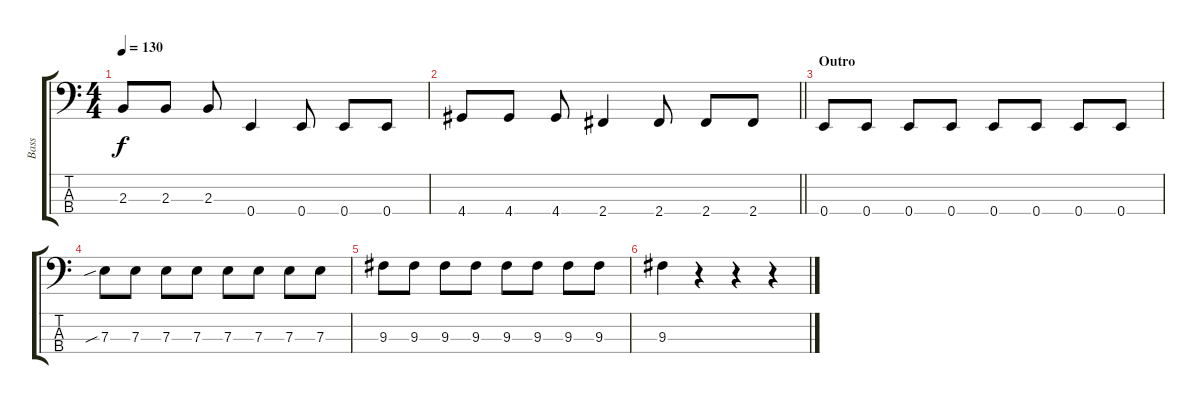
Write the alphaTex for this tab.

\track ("Bass" "Bass") {instrument electricbasspick}
\staff {score tabs}
\tuning (G2 D2 A1 E1) {hide}
\ts (4 4)
\tempo 130
\clef f4
\ks c
2.3.8{dy f} 2.3.8 2.3.8 0.4.4 0.4.8 0.4.8 0.4.8 |
\barLineRight lightlight
4.4.8 4.4.8 4.4.8 2.4.4 2.4.8 2.4.8 2.4.8 |
\section ("" "Outro")
0.4.8 0.4.8 0.4.8 0.4.8 0.4.8 0.4.8 0.4.8 0.4.8 |
7.3{sib}.8 7.3.8 7.3.8 7.3.8 7.3.8 7.3.8 7.3.8 7.3.8 |
9.3.8 9.3.8 9.3.8 9.3.8 9.3.8 9.3.8 9.3.8 9.3.8 |
9.3.4 r.4 r.4 r.4
